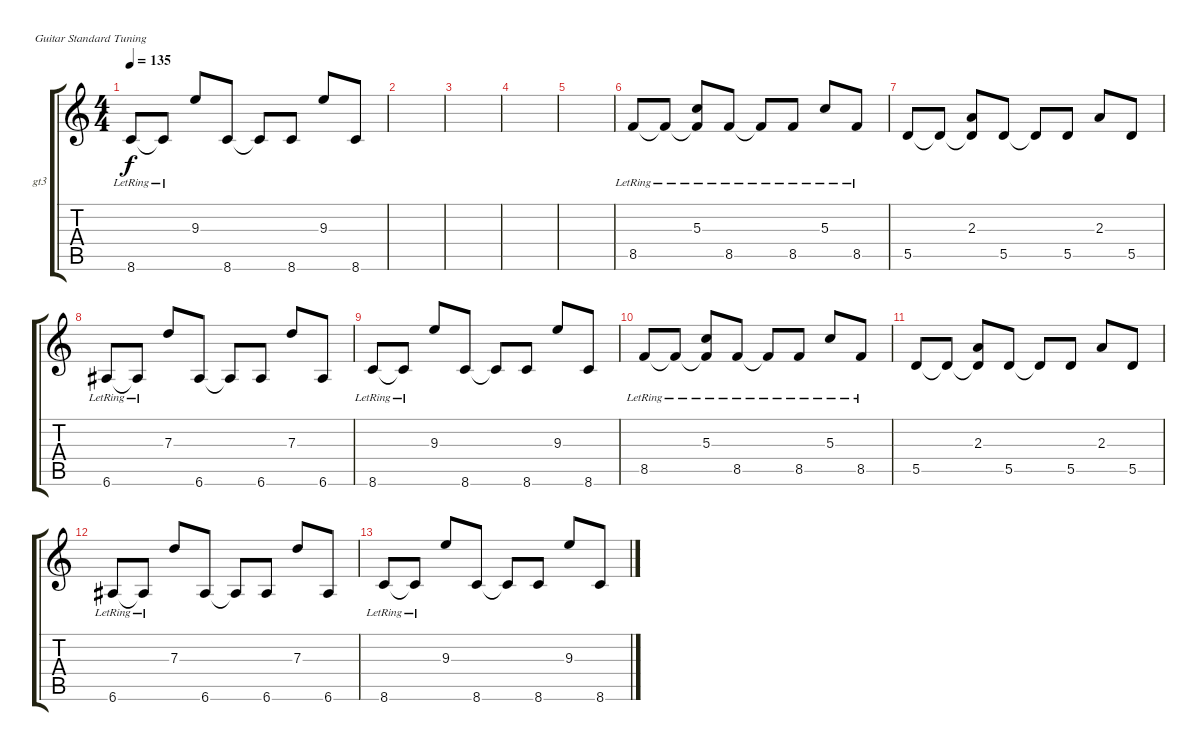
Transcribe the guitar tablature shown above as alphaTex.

\defaultSystemsLayout 4
\bracketExtendMode groupsimilarinstruments
\firstSystemTrackNameOrientation horizontal
\otherSystemsTrackNameOrientation horizontal
\track ("Clean-1" "gt3") {instrument electricguitarclean}
\staff {score tabs}
\tuning (E4 B3 G3 D3 A2 E2)
\ts (4 4)
\tempo 135
\clef g2
\ks c
8.6{lr}.8{dy f} 8.6{lr t}.8 9.3.8 8.6.8 8.6{t}.8 8.6.8 9.3.8 8.6.8 |
|
|
|
|
8.5{lr}.8 8.5{lr t}.8 (5.3{lr} 8.5{lr t}).8 8.5{lr}.8 8.5{lr t}.8 8.5{lr}.8 5.3{lr}.8 8.5{lr}.8 |
5.5.8 5.5{t}.8 (2.3 5.5{t}).8 5.5.8 5.5{t}.8 5.5.8 2.3.8 5.5.8 |
6.6{lr}.8 6.6{lr t}.8 7.3.8 6.6.8 6.6{t}.8 6.6.8 7.3.8 6.6.8 |
8.6{lr}.8 8.6{lr t}.8 9.3.8 8.6.8 8.6{t}.8 8.6.8 9.3.8 8.6.8 |
8.5{lr}.8 8.5{lr t}.8 (5.3{lr} 8.5{lr t}).8 8.5{lr}.8 8.5{lr t}.8 8.5{lr}.8 5.3{lr}.8 8.5{lr}.8 |
5.5.8 5.5{t}.8 (2.3 5.5{t}).8 5.5.8 5.5{t}.8 5.5.8 2.3.8 5.5.8 |
6.6{lr}.8 6.6{lr t}.8 7.3.8 6.6.8 6.6{t}.8 6.6.8 7.3.8 6.6.8 |
8.6{lr}.8 8.6{lr t}.8 9.3.8 8.6.8 8.6{t}.8 8.6.8 9.3.8 8.6.8
